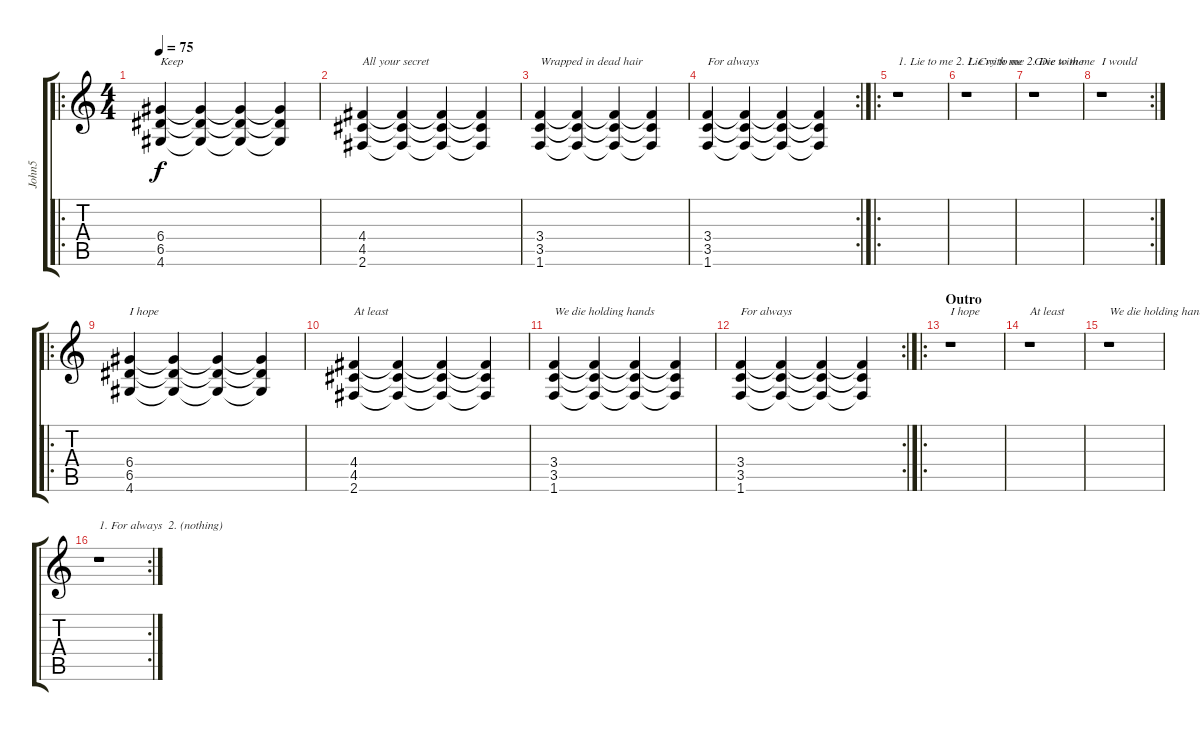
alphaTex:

\track ("John5" "John5") {instrument acousticguitarsteel}
\staff {score tabs}
\tuning (E4 B3 G3 D3 A2 E2) {hide}
\ro
\ts (4 4)
\tempo 75
\clef g2
\ks c
(6.4 6.5 4.6).4{txt "Keep" dy f} (6.4{t} 6.5{t} 4.6{t}).4 (6.4{t} 6.5{t} 4.6{t}).4 (6.4{t} 6.5{t} 4.6{t}).4 |
(4.4 4.5 2.6).4{txt "All your secret"} (4.4{t} 4.5{t} 2.6{t}).4 (4.4{t} 4.5{t} 2.6{t}).4 (4.4{t} 4.5{t} 2.6{t}).4 |
(3.4 3.5 1.6).4{txt "Wrapped in dead hair"} (3.4{t} 3.5{t} 1.6{t}).4 (3.4{t} 3.5{t} 1.6{t}).4 (3.4{t} 3.5{t} 1.6{t}).4 |
\rc 2
(3.4 3.5 1.6).4{txt "For always"} (3.4{t} 3.5{t} 1.6{t}).4 (3.4{t} 3.5{t} 1.6{t}).4 (3.4{t} 3.5{t} 1.6{t}).4 |
\ro
r.1{txt "1. Lie to me 2. Lie with me"} |
r.1{txt "1. Cry to me 2. Die with me"} |
r.1{txt "Give to me"} |
\rc 2
r.1{txt "I would"} |
\ro
(6.4 6.5 4.6).4{txt "I hope"} (6.4{t} 6.5{t} 4.6{t}).4 (6.4{t} 6.5{t} 4.6{t}).4 (6.4{t} 6.5{t} 4.6{t}).4 |
(4.4 4.5 2.6).4{txt "At least"} (4.4{t} 4.5{t} 2.6{t}).4 (4.4{t} 4.5{t} 2.6{t}).4 (4.4{t} 4.5{t} 2.6{t}).4 |
(3.4 3.5 1.6).4{txt "We die holding hands"} (3.4{t} 3.5{t} 1.6{t}).4 (3.4{t} 3.5{t} 1.6{t}).4 (3.4{t} 3.5{t} 1.6{t}).4 |
\rc 2
(3.4 3.5 1.6).4{txt "For always"} (3.4{t} 3.5{t} 1.6{t}).4 (3.4{t} 3.5{t} 1.6{t}).4 (3.4{t} 3.5{t} 1.6{t}).4 |
\ro
\section ("" "Outro")
r.1{txt "I hope"} |
r.1{txt "At least"} |
r.1{txt "We die holding hands"} |
\rc 2
r.1{txt "1. For always  2. (nothing)"}
